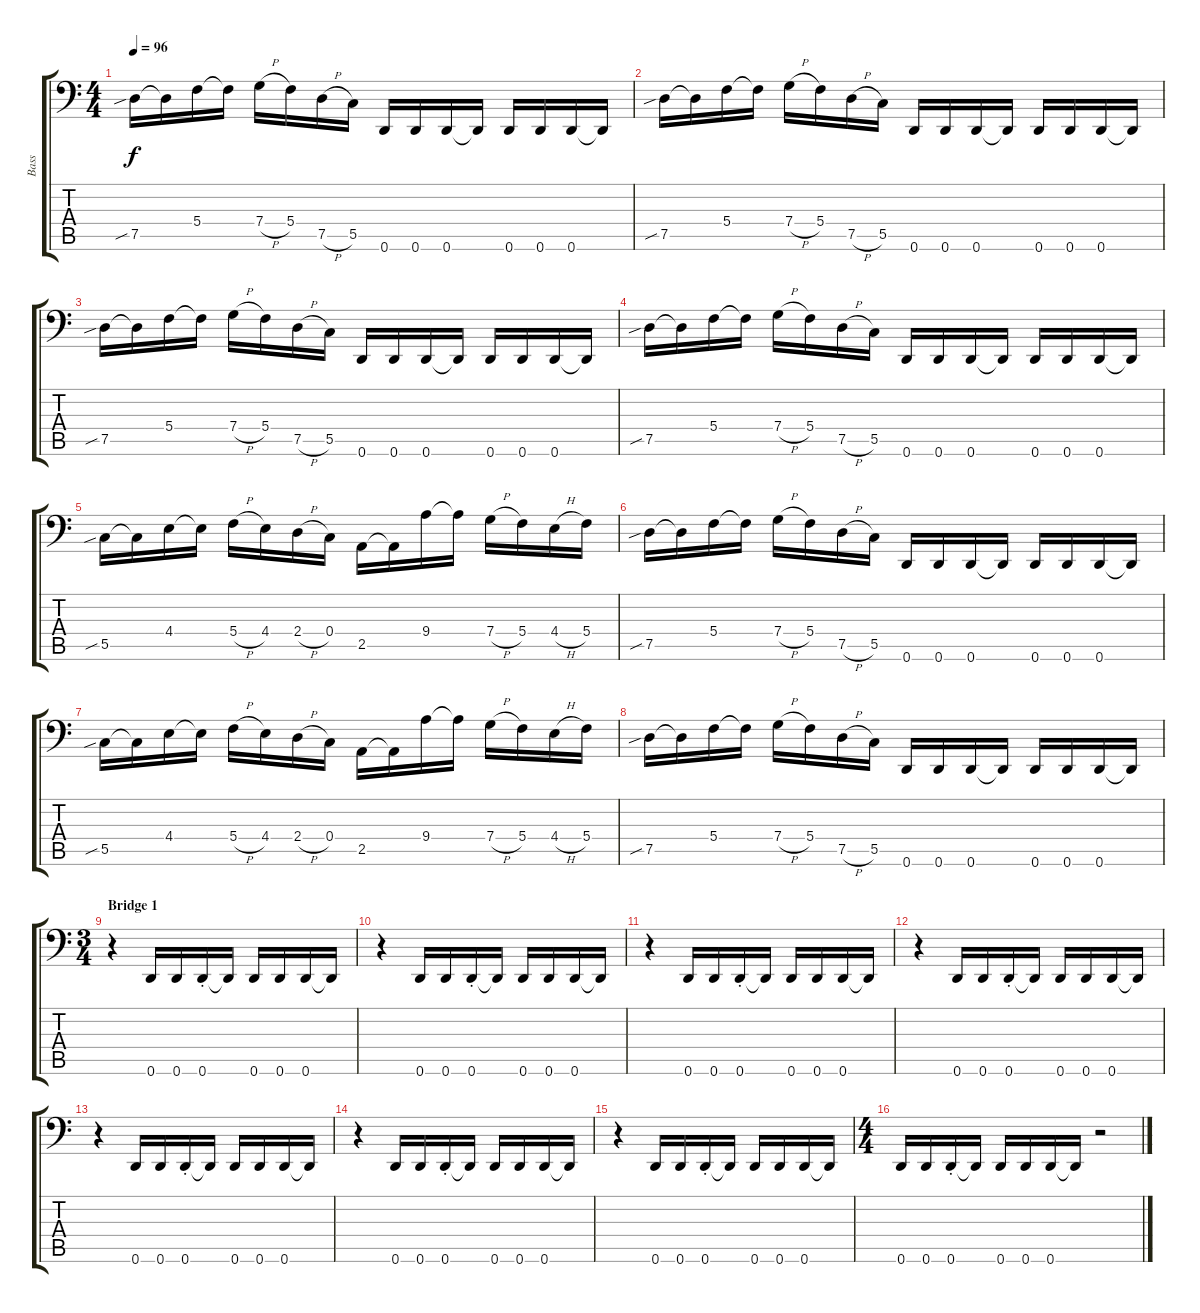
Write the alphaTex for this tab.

\track ("Bass" "Bass") {instrument electricbasspick}
\staff {score tabs}
\tuning (D3 A2 F2 C2 G1 D1) {hide}
\ts (4 4)
\tempo 96
\clef f4
\ks c
7.5{sib}.16{dy f} 7.5{t}.16 5.4.16 5.4{t}.16 7.4{h}.16 5.4.16 7.5{h}.16 5.5.16 0.6.16 0.6.16 0.6.16 0.6{t}.16 0.6.16 0.6.16 0.6.16 0.6{t}.16 |
7.5{sib}.16 7.5{t}.16 5.4.16 5.4{t}.16 7.4{h}.16 5.4.16 7.5{h}.16 5.5.16 0.6.16 0.6.16 0.6.16 0.6{t}.16 0.6.16 0.6.16 0.6.16 0.6{t}.16 |
7.5{sib}.16 7.5{t}.16 5.4.16 5.4{t}.16 7.4{h}.16 5.4.16 7.5{h}.16 5.5.16 0.6.16 0.6.16 0.6.16 0.6{t}.16 0.6.16 0.6.16 0.6.16 0.6{t}.16 |
7.5{sib}.16 7.5{t}.16 5.4.16 5.4{t}.16 7.4{h}.16 5.4.16 7.5{h}.16 5.5.16 0.6.16 0.6.16 0.6.16 0.6{t}.16 0.6.16 0.6.16 0.6.16 0.6{t}.16 |
5.5{sib}.16 5.5{t}.16 4.4.16 4.4{t}.16 5.4{h}.16 4.4.16 2.4{h}.16 0.4.16 2.5.16 2.5{t}.16 9.4.16 9.4{t}.16 7.4{h}.16 5.4.16 4.4{h}.16 5.4.16 |
7.5{sib}.16 7.5{t}.16 5.4.16 5.4{t}.16 7.4{h}.16 5.4.16 7.5{h}.16 5.5.16 0.6.16 0.6.16 0.6.16 0.6{t}.16 0.6.16 0.6.16 0.6.16 0.6{t}.16 |
5.5{sib}.16 5.5{t}.16 4.4.16 4.4{t}.16 5.4{h}.16 4.4.16 2.4{h}.16 0.4.16 2.5.16 2.5{t}.16 9.4.16 9.4{t}.16 7.4{h}.16 5.4.16 4.4{h}.16 5.4.16 |
7.5{sib}.16 7.5{t}.16 5.4.16 5.4{t}.16 7.4{h}.16 5.4.16 7.5{h}.16 5.5.16 0.6.16 0.6.16 0.6.16 0.6{t}.16 0.6.16 0.6.16 0.6.16 0.6{t}.16 |
\ts (3 4)
\section ("" "Bridge 1")
r.4 0.6.16 0.6.16 0.6{st}.16 0.6{t}.16 0.6.16 0.6.16 0.6.16 0.6{t}.16 |
r.4 0.6.16 0.6.16 0.6{st}.16 0.6{t}.16 0.6.16 0.6.16 0.6.16 0.6{t}.16 |
r.4 0.6.16 0.6.16 0.6{st}.16 0.6{t}.16 0.6.16 0.6.16 0.6.16 0.6{t}.16 |
r.4 0.6.16 0.6.16 0.6{st}.16 0.6{t}.16 0.6.16 0.6.16 0.6.16 0.6{t}.16 |
r.4 0.6.16 0.6.16 0.6{st}.16 0.6{t}.16 0.6.16 0.6.16 0.6.16 0.6{t}.16 |
r.4 0.6.16 0.6.16 0.6{st}.16 0.6{t}.16 0.6.16 0.6.16 0.6.16 0.6{t}.16 |
r.4 0.6.16 0.6.16 0.6{st}.16 0.6{t}.16 0.6.16 0.6.16 0.6.16 0.6{t}.16 |
\ts (4 4)
0.6.16 0.6.16 0.6{st}.16 0.6{t}.16 0.6.16 0.6.16 0.6.16 0.6{t}.16 r.2
